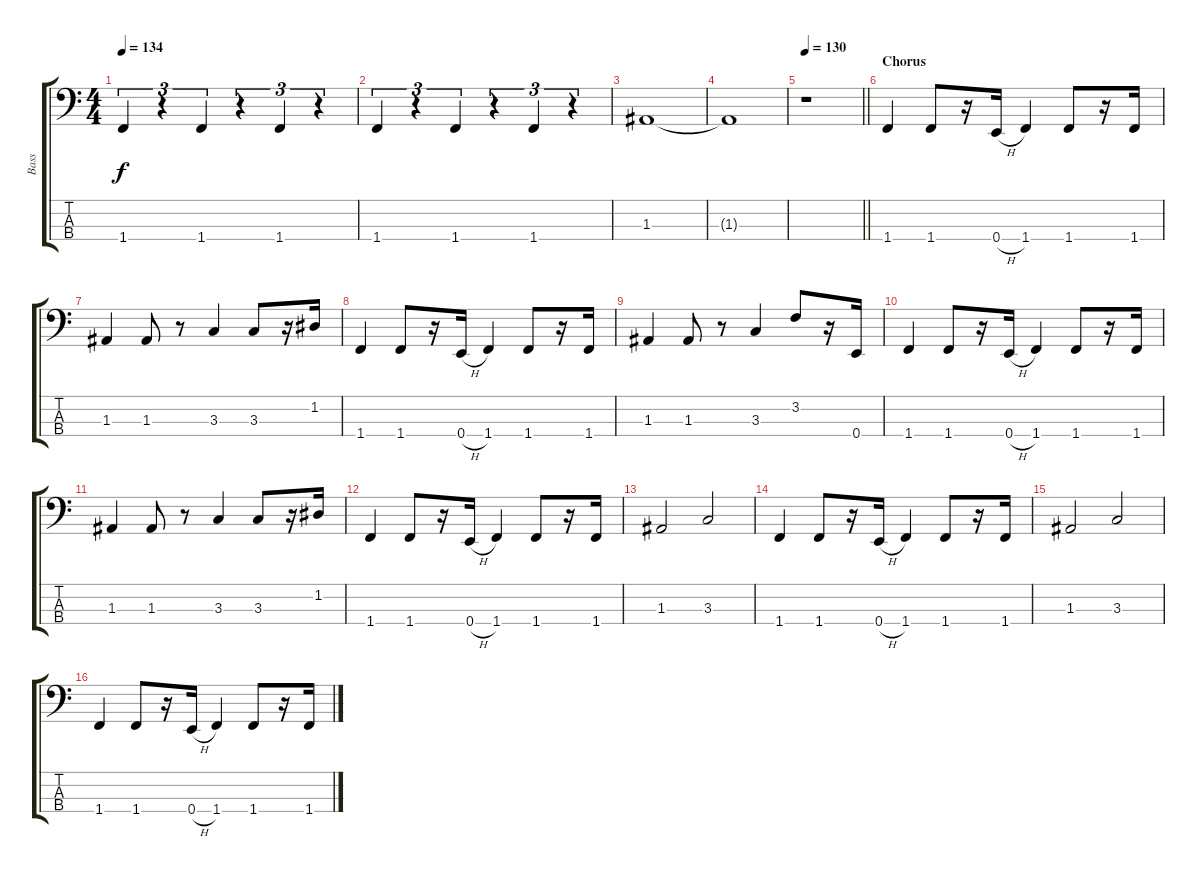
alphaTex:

\track ("Bass" "Bass") {instrument electricbassfinger}
\staff {score tabs}
\tuning (G2 D2 A1 E1) {hide}
\ts (4 4)
\tempo 134
\clef f4
\ks c
1.4.4{tu (3 2) dy f} r.4{tu (3 2)} 1.4.4{tu (3 2)} r.4{tu (3 2)} 1.4.4{tu (3 2)} r.4{tu (3 2)} |
1.4.4{tu (3 2)} r.4{tu (3 2)} 1.4.4{tu (3 2)} r.4{tu (3 2)} 1.4.4{tu (3 2)} r.4{tu (3 2)} |
1.3.1 |
1.3{t}.1 |
\tempo 130
\barLineRight lightlight
r.1 |
\section ("" "Chorus")
1.4.4 1.4.8 r.16 0.4{h}.16 1.4.4 1.4.8 r.16 1.4.16 |
1.3.4 1.3.8 r.8 3.3.4 3.3.8 r.16 1.2.16 |
1.4.4 1.4.8 r.16 0.4{h}.16 1.4.4 1.4.8 r.16 1.4.16 |
1.3.4 1.3.8 r.8 3.3.4 3.2.8 r.16 0.4.16 |
1.4.4 1.4.8 r.16 0.4{h}.16 1.4.4 1.4.8 r.16 1.4.16 |
1.3.4 1.3.8 r.8 3.3.4 3.3.8 r.16 1.2.16 |
1.4.4 1.4.8 r.16 0.4{h}.16 1.4.4 1.4.8 r.16 1.4.16 |
1.3.2 3.3.2 |
1.4.4 1.4.8 r.16 0.4{h}.16 1.4.4 1.4.8 r.16 1.4.16 |
1.3.2 3.3.2 |
1.4.4 1.4.8 r.16 0.4{h}.16 1.4.4 1.4.8 r.16 1.4.16
